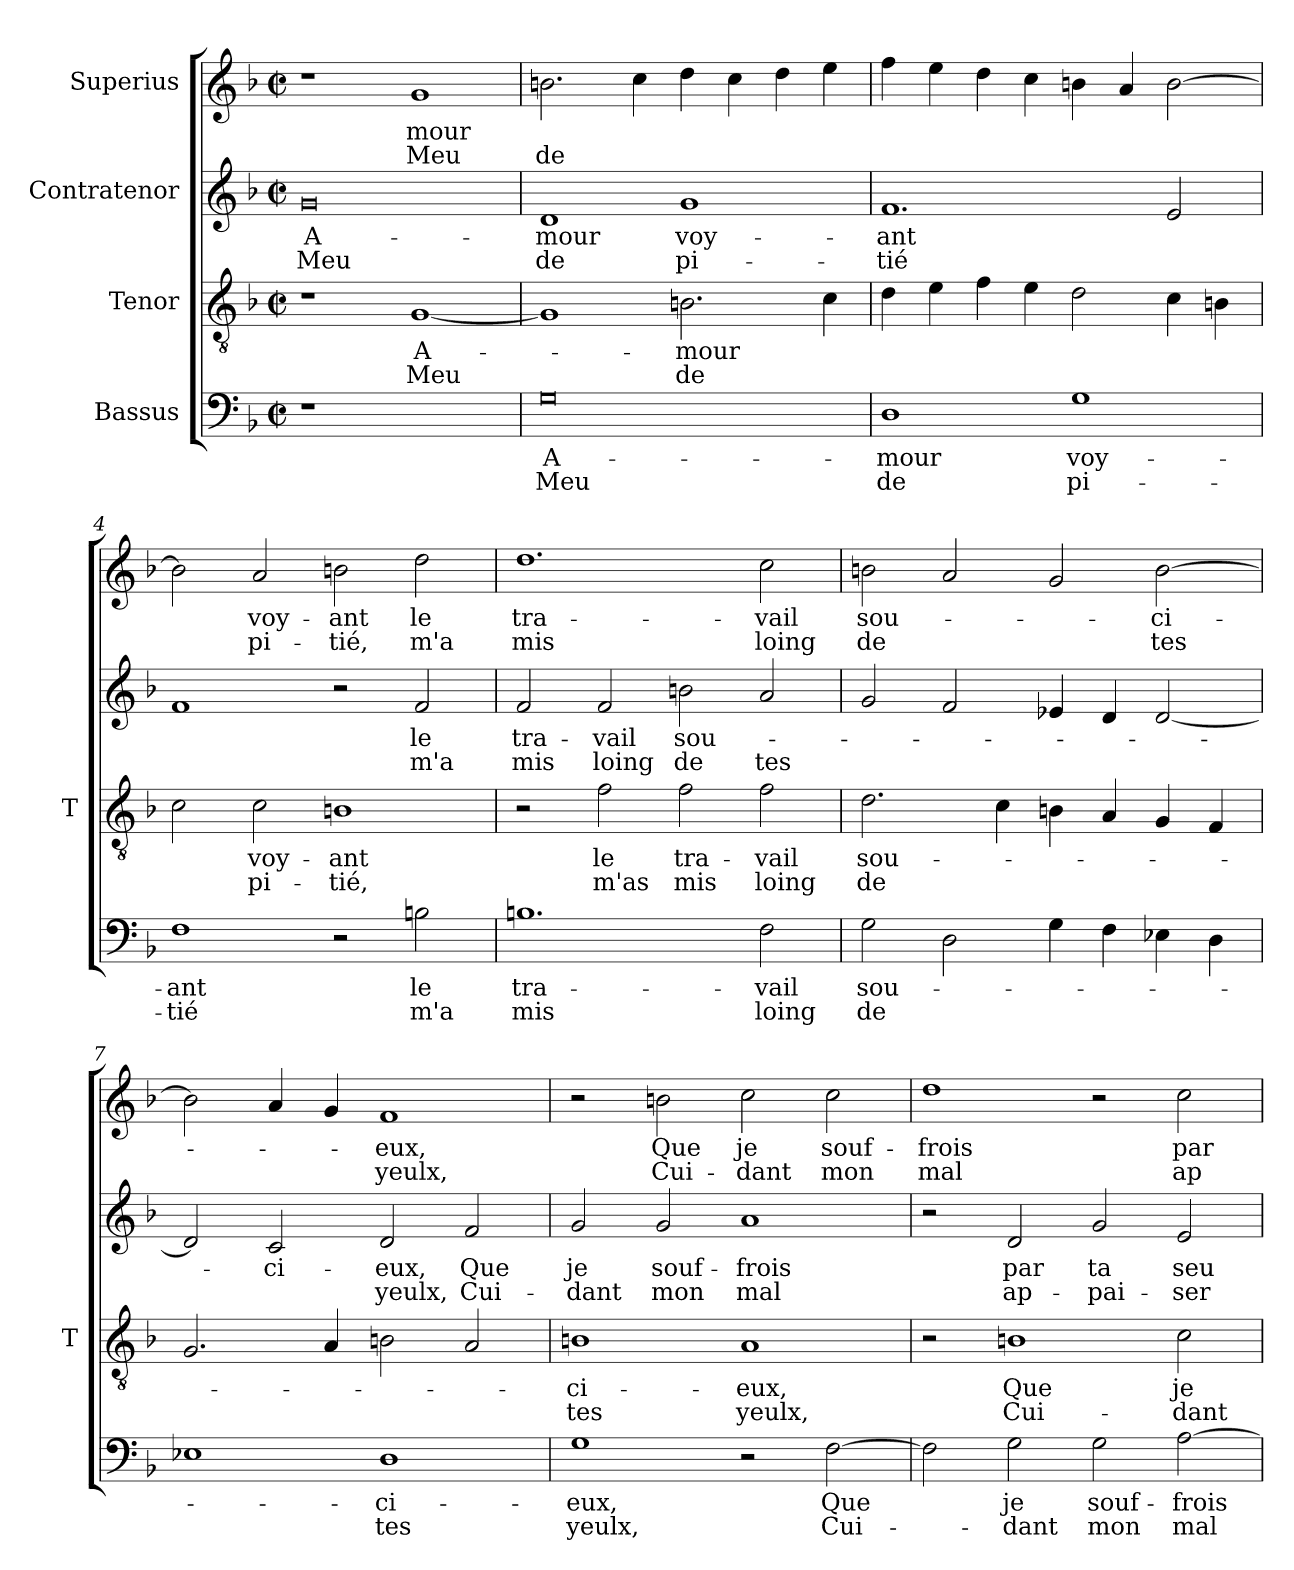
**kern	**text	**text	**kern	**text	**text	**kern	**text	**text	**kern	**text	**text
*part4	*part4	*part4	*part3	*part3	*part3	*part2	*part2	*part2	*part1	*part1	*part1
*staff4	*staff4	*staff4	*staff3	*staff3	*staff3	*staff2	*staff2	*staff2	*staff1	*staff1	*staff1
*I"Bassus	*	*	*I"Tenor	*	*	*I"Contratenor	*	*	*I"Superius	*	*
*	*	*	*I'T	*	*	*	*	*	*	*	*
*clefF4	*	*	*clefGv2	*	*	*clefG2	*	*	*clefG2	*	*
*k[b-]	*	*	*k[b-]	*	*	*k[b-]	*	*	*k[b-]	*	*
*F:	*	*	*F:	*	*	*F:	*	*	*F:	*	*
*M2/2	*	*	*M2/2	*	*	*M2/2	*	*	*M2/2	*	*
*met(c|)	*	*	*met(c|)	*	*	*met(c|)	*	*	*met(c|)	*	*
=1	=1	=1	=1	=1	=1	=1	=1	=1	=1	=1	=1
1r	.	.	1r	.	.	0g	A-	-Meu	1r	.	.
1ryy	.	.	[1G	A-	-Meu	.	.	.	1g	-mour	-Meu
=2	=2	=2	=2	=2	=2	=2	=2	=2	=2	=2	=2
0G	A-	-Meu	1G]	.	.	1d	-mour	-de	2.b	.	-de
.	.	.	.	.	.	.	.	.	4cc	.	.
.	.	.	2.B	-mour	-de	1g	voy-	pi-	4dd	.	.
.	.	.	.	.	.	.	.	.	4cc	.	.
.	.	.	.	.	.	.	.	.	4dd	.	.
.	.	.	4c	.	.	.	.	.	4ee	.	.
=3	=3	=3	=3	=3	=3	=3	=3	=3	=3	=3	=3
1D	-mour	-de	4d	.	.	1.f	-ant	-tié	4ff	.	.
.	.	.	4e	.	.	.	.	.	4ee	.	.
.	.	.	4f	.	.	.	.	.	4dd	.	.
.	.	.	4e	.	.	.	.	.	4cc	.	.
1G	voy-	pi-	2d	.	.	.	.	.	4b	.	.
.	.	.	.	.	.	.	.	.	4a	.	.
.	.	.	4c	.	.	2e	.	.	[2b	.	.
.	.	.	4B	.	.	.	.	.	.	.	.
=4	=4	=4	=4	=4	=4	=4	=4	=4	=4	=4	=4
1F	-ant	-tié	2c	.	.	1f	.	.	2b]	.	.
.	.	.	2c	voy-	pi-	.	.	.	2a	voy-	pi-
2r	.	.	1B	-ant	-tié,	2r	.	.	2b	-ant	-tié,
2B	-le	-m'a	.	.	.	2f	-le	-m'a	2dd	-le	-m'a
!!LO:LB:g=z
=5	=5	=5	=5	=5	=5	=5	=5	=5	=5	=5	=5
1.B	tra-	-mis	2r	.	.	2f	tra-	-mis	1.dd	tra-	-mis
.	.	.	2f	-le	-m'as	2f	-vail	-loing	.	.	.
.	.	.	2f	tra-	-mis	2b	sou-	-de	.	.	.
2F	-vail	-loing	2f	-vail	-loing	2a	.	-tes	2cc	-vail	-loing
=6	=6	=6	=6	=6	=6	=6	=6	=6	=6	=6	=6
2G	sou-	-de	2.d	sou-	-de	2g	.	.	2b	sou-	-de
2D	.	.	.	.	.	2f	.	.	2a	.	.
.	.	.	4c	.	.	.	.	.	.	.	.
4G	.	.	4B	.	.	4e-X	.	.	2g	.	.
4F	.	.	4A	.	.	4d	.	.	.	.	.
4E-X	.	.	4G	.	.	[2d	.	.	[2b	ci-	-tes
4D	.	.	4F	.	.	.	.	.	.	.	.
=7	=7	=7	=7	=7	=7	=7	=7	=7	=7	=7	=7
1E-X	.	.	2.G	.	.	2d]	.	.	2b]	.	.
.	.	.	.	.	.	2c	ci-	.	4a	.	.
.	.	.	4A	.	.	.	.	.	4g	.	.
1D	ci-	-tes	2B	.	.	2d	-eux,	-yeulx,	1f	-eux,	-yeulx,
.	.	.	2A	.	.	2f	-Que	Cui-	.	.	.
=8	=8	=8	=8	=8	=8	=8	=8	=8	=8	=8	=8
1G	-eux,	-yeulx,	1B	ci-	-tes	2g	-je	-dant	2r	.	.
.	.	.	.	.	.	2g	souf-	-mon	2b	-Que	Cui-
2r	.	.	1A	-eux,	-yeulx,	1a	-frois	-mal	2cc	-je	-dant
[2F	-Que	Cui-	.	.	.	.	.	.	2cc	souf-	-mon
!!LO:LB:g=z
=9	=9	=9	=9	=9	=9	=9	=9	=9	=9	=9	=9
2F]	.	.	2r	.	.	2r	.	.	1dd	-frois	-mal
2G	-je	-dant	1B	-Que	Cui-	2d	-par	ap-	.	.	.
2G	souf-	-mon	.	.	.	2g	-ta	pai-	2r	.	.
[2A	-frois	-mal	2c	-je	-dant	2e	seu-	-ser	2cc	-par	ap-
=	=	=	=	=	=	=	=	=	=	=	=
*-	*-	*-	*-	*-	*-	*-	*-	*-	*-	*-	*-
